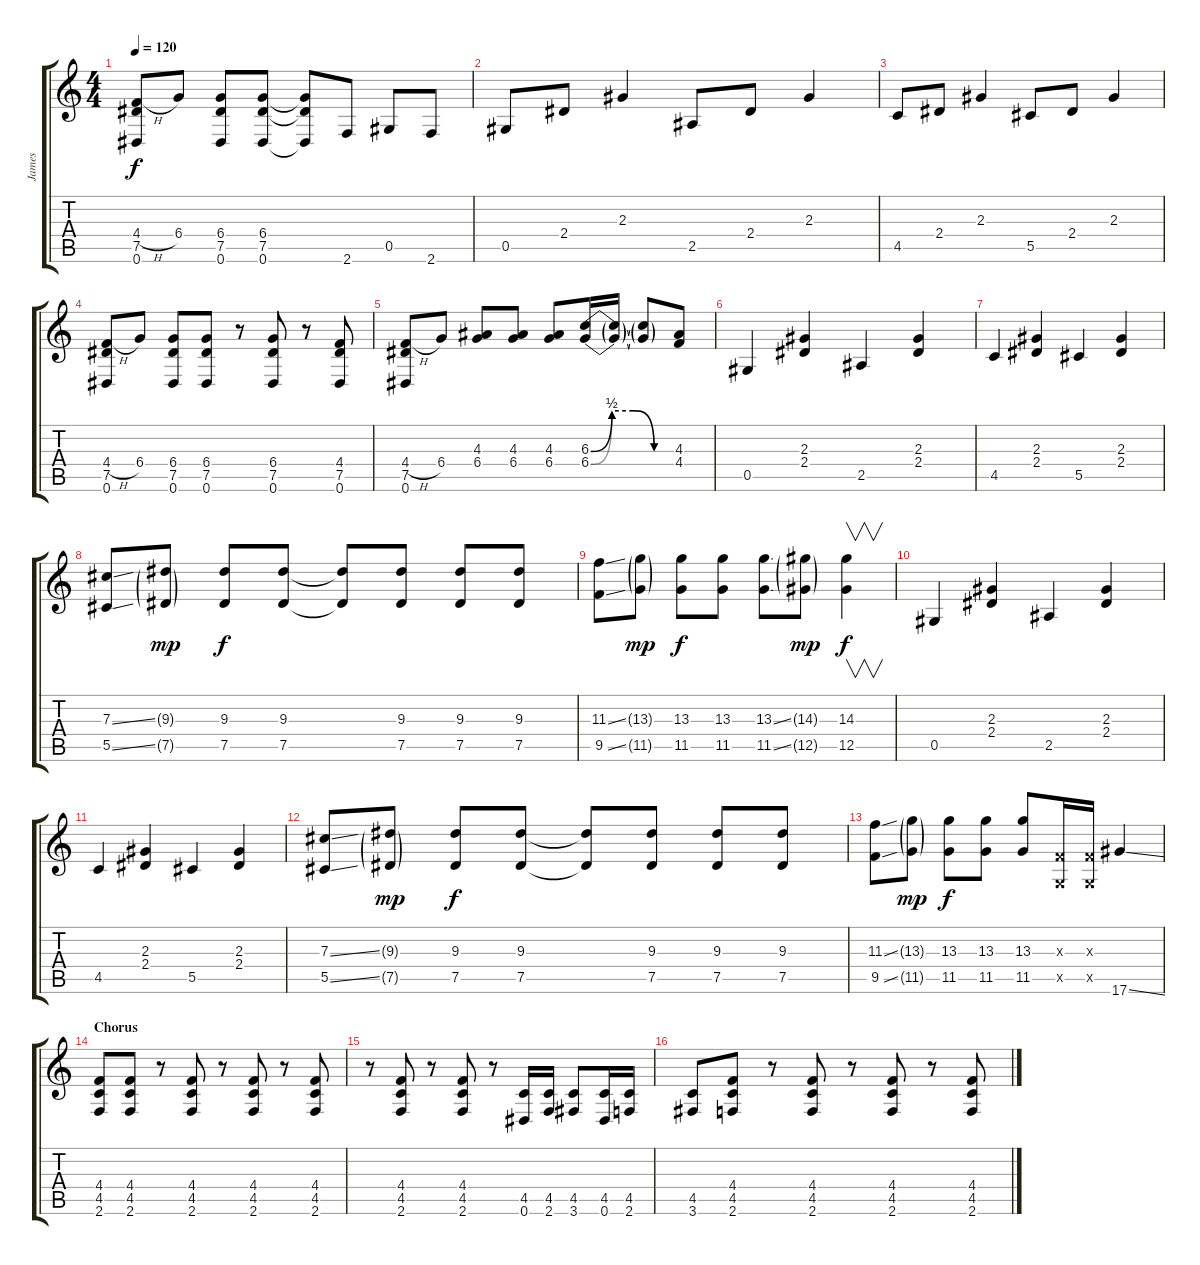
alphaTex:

\track ("James" "James") {instrument distortionguitar}
\staff {score tabs}
\tuning (Eb4 Bb3 Gb3 Db3 Ab2 Eb2) {hide}
\ts (4 4)
\tempo 120
\clef g2
\ks c
(4.4{h} 7.5 0.6).8{dy f} 6.4.8 (6.4 7.5 0.6).8 (6.4 7.5 0.6).8 (6.4{t} 7.5{t} 0.6{t}).8 2.6.8 0.5.8 2.6.8 |
0.5.8 2.4.8 2.3.4 2.5.8 2.4.8 2.3.4 |
4.5.8 2.4.8 2.3.4 5.5.8 2.4.8 2.3.4 |
(4.4{h} 7.5 0.6).8 6.4.8 (6.4 7.5 0.6).8 (6.4 7.5 0.6).8 r.8 (6.4 7.5 0.6).8 r.8 (4.4 7.5 0.6).8 |
(4.4{h} 7.5 0.6).8 6.4.8 (4.3 6.4).8 (4.3 6.4).8 (4.3 6.4).8 (6.3{be (custom 0 0 15 2 30 2 45 0 60 0)} 6.4{be (custom 0 0 15 2 30 2 45 0 60 0)}).16 (6.3{t} 6.4{t}).16 (6.3{t} 6.4{t}).8 (4.3 4.4).8 |
0.5.4 (2.3 2.4).4 2.5.4 (2.3 2.4).4 |
4.5.4 (2.3 2.4).4 5.5.4 (2.3 2.4).4 |
(7.3{ss} 5.5{ss}).8 (9.3{g} 7.5{g}).8{dy mp} (9.3 7.5).8{dy f} (9.3 7.5).8 (9.3{t} 7.5{t}).8 (9.3 7.5).8 (9.3 7.5).8 (9.3 7.5).8 |
(11.3{ss} 9.5{ss}).8 (13.3{g} 11.5{g}).8{dy mp} (13.3 11.5).8{dy f} (13.3 11.5).8 (13.3{ss} 11.5{ss}).8 (14.3{g} 12.5{g}).8{dy mp} (14.3 12.5).4{v dy f} |
0.5.4 (2.3 2.4).4 2.5.4 (2.3 2.4).4 |
4.5.4 (2.3 2.4).4 5.5.4 (2.3 2.4).4 |
(7.3{ss} 5.5{ss}).8 (9.3{g} 7.5{g}).8{dy mp} (9.3 7.5).8{dy f} (9.3 7.5).8 (9.3{t} 7.5{t}).8 (9.3 7.5).8 (9.3 7.5).8 (9.3 7.5).8 |
(11.3{ss} 9.5{ss}).8 (13.3{g} 11.5{g}).8{dy mp} (13.3 11.5).8{dy f} (13.3 11.5).8 (13.3 11.5).8 (-1.3{x} -1.5{x}).16 (-1.3{x} -1.5{x}).16 17.6{ss}.4 |
\section ("" "Chorus")
(4.4 4.5 2.6).8 (4.4 4.5 2.6).8 r.8 (4.4 4.5 2.6).8 r.8 (4.4 4.5 2.6).8 r.8 (4.4 4.5 2.6).8 |
r.8 (4.4 4.5 2.6).8 r.8 (4.4 4.5 2.6).8 r.8 (4.5 0.6).16 (4.5 2.6).16 (4.5 3.6).8 (4.5 0.6).16 (4.5 2.6).16 |
(4.5 3.6).8 (4.4 4.5 2.6).8 r.8 (4.4 4.5 2.6).8 r.8 (4.4 4.5 2.6).8 r.8 (4.4 4.5 2.6).8
